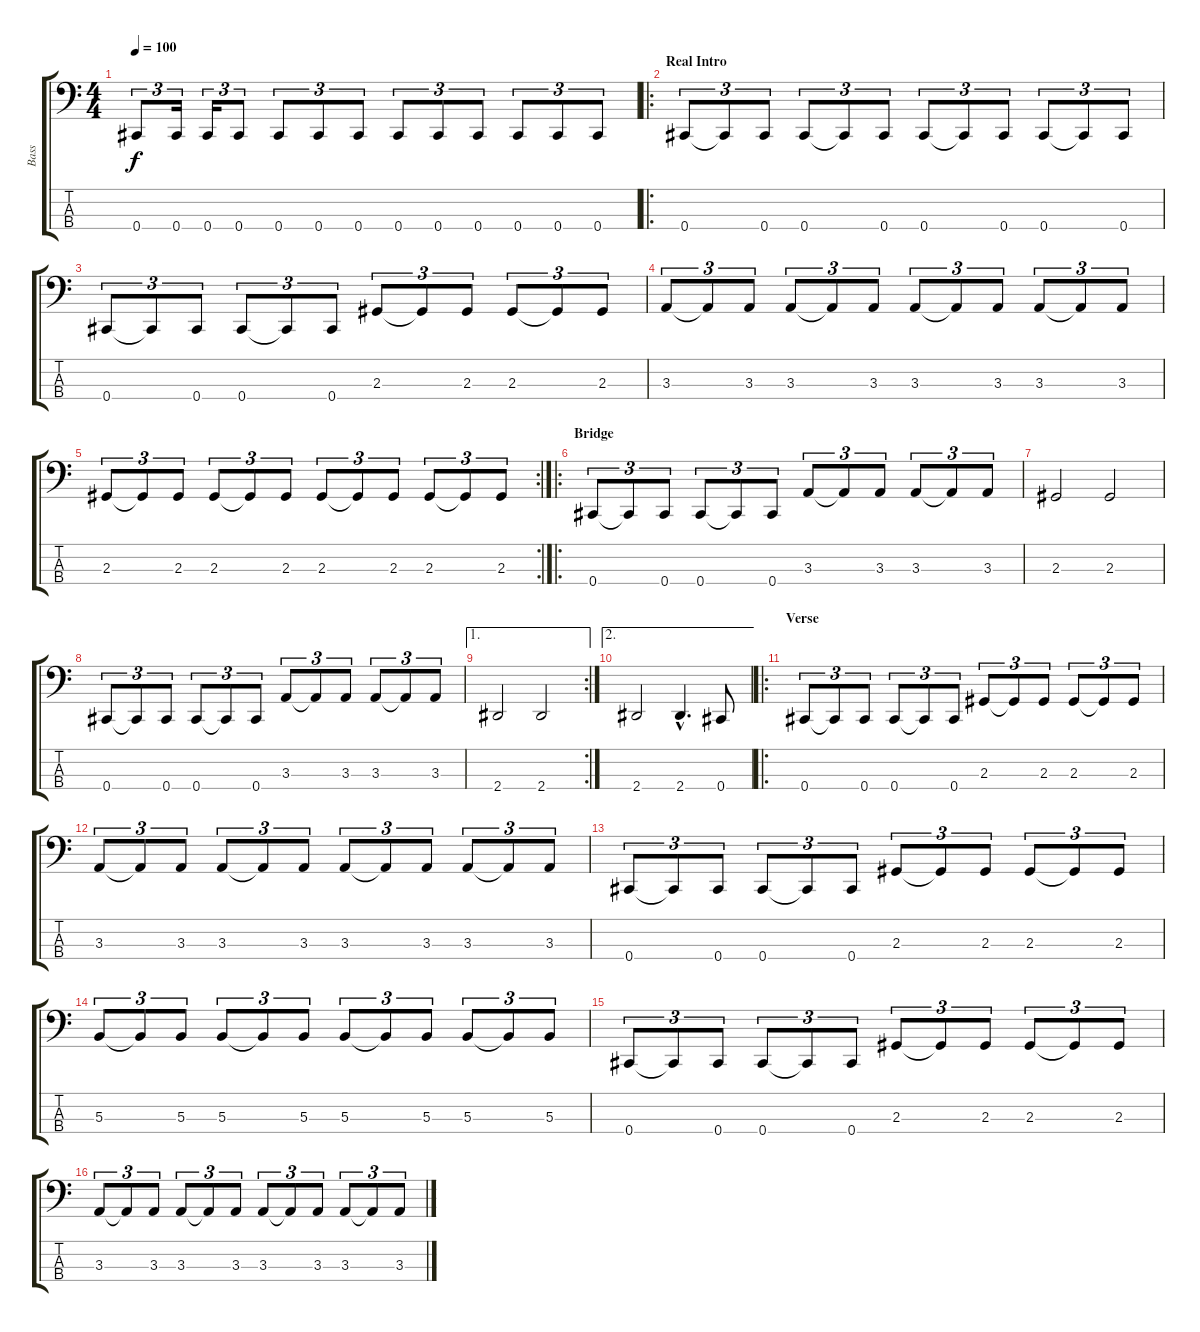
\track ("Bass" "Bass") {instrument electricbasspick}
\staff {score tabs}
\tuning (E2 B1 Gb1 Db1) {hide}
\ts (4 4)
\tempo 100
\clef f4
\ks c
0.4.8{tu (3 2) dy f} 0.4.16{tu (3 2)} 0.4.16{tu (3 2)} 0.4.8{tu (3 2)} 0.4.8{tu (3 2)} 0.4.8{tu (3 2)} 0.4.8{tu (3 2)} 0.4.8{tu (3 2)} 0.4.8{tu (3 2)} 0.4.8{tu (3 2)} 0.4.8{tu (3 2)} 0.4.8{tu (3 2)} 0.4.8{tu (3 2)} |
\ro
\section ("" "Real Intro")
0.4.8{tu (3 2)} 0.4{t}.8{tu (3 2)} 0.4.8{tu (3 2)} 0.4.8{tu (3 2)} 0.4{t}.8{tu (3 2)} 0.4.8{tu (3 2)} 0.4.8{tu (3 2)} 0.4{t}.8{tu (3 2)} 0.4.8{tu (3 2)} 0.4.8{tu (3 2)} 0.4{t}.8{tu (3 2)} 0.4.8{tu (3 2)} |
0.4.8{tu (3 2)} 0.4{t}.8{tu (3 2)} 0.4.8{tu (3 2)} 0.4.8{tu (3 2)} 0.4{t}.8{tu (3 2)} 0.4.8{tu (3 2)} 2.3.8{tu (3 2)} 2.3{t}.8{tu (3 2)} 2.3.8{tu (3 2)} 2.3.8{tu (3 2)} 2.3{t}.8{tu (3 2)} 2.3.8{tu (3 2)} |
3.3.8{tu (3 2)} 3.3{t}.8{tu (3 2)} 3.3.8{tu (3 2)} 3.3.8{tu (3 2)} 3.3{t}.8{tu (3 2)} 3.3.8{tu (3 2)} 3.3.8{tu (3 2)} 3.3{t}.8{tu (3 2)} 3.3.8{tu (3 2)} 3.3.8{tu (3 2)} 3.3{t}.8{tu (3 2)} 3.3.8{tu (3 2)} |
\rc 2
2.3.8{tu (3 2)} 2.3{t}.8{tu (3 2)} 2.3.8{tu (3 2)} 2.3.8{tu (3 2)} 2.3{t}.8{tu (3 2)} 2.3.8{tu (3 2)} 2.3.8{tu (3 2)} 2.3{t}.8{tu (3 2)} 2.3.8{tu (3 2)} 2.3.8{tu (3 2)} 2.3{t}.8{tu (3 2)} 2.3.8{tu (3 2)} |
\ro
\section ("" "Bridge")
0.4.8{tu (3 2)} 0.4{t}.8{tu (3 2)} 0.4.8{tu (3 2)} 0.4.8{tu (3 2)} 0.4{t}.8{tu (3 2)} 0.4.8{tu (3 2)} 3.3.8{tu (3 2)} 3.3{t}.8{tu (3 2)} 3.3.8{tu (3 2)} 3.3.8{tu (3 2)} 3.3{t}.8{tu (3 2)} 3.3.8{tu (3 2)} |
2.3.2 2.3.2 |
0.4.8{tu (3 2)} 0.4{t}.8{tu (3 2)} 0.4.8{tu (3 2)} 0.4.8{tu (3 2)} 0.4{t}.8{tu (3 2)} 0.4.8{tu (3 2)} 3.3.8{tu (3 2)} 3.3{t}.8{tu (3 2)} 3.3.8{tu (3 2)} 3.3.8{tu (3 2)} 3.3{t}.8{tu (3 2)} 3.3.8{tu (3 2)} |
\ae 1
\rc 2
2.4.2 2.4.2 |
\ae 2
2.4.2 2.4{hac}.4{d} 0.4.8 |
\ro
\section ("" "Verse")
0.4.8{tu (3 2)} 0.4{t}.8{tu (3 2)} 0.4.8{tu (3 2)} 0.4.8{tu (3 2)} 0.4{t}.8{tu (3 2)} 0.4.8{tu (3 2)} 2.3.8{tu (3 2)} 2.3{t}.8{tu (3 2)} 2.3.8{tu (3 2)} 2.3.8{tu (3 2)} 2.3{t}.8{tu (3 2)} 2.3.8{tu (3 2)} |
3.3.8{tu (3 2)} 3.3{t}.8{tu (3 2)} 3.3.8{tu (3 2)} 3.3.8{tu (3 2)} 3.3{t}.8{tu (3 2)} 3.3.8{tu (3 2)} 3.3.8{tu (3 2)} 3.3{t}.8{tu (3 2)} 3.3.8{tu (3 2)} 3.3.8{tu (3 2)} 3.3{t}.8{tu (3 2)} 3.3.8{tu (3 2)} |
0.4.8{tu (3 2)} 0.4{t}.8{tu (3 2)} 0.4.8{tu (3 2)} 0.4.8{tu (3 2)} 0.4{t}.8{tu (3 2)} 0.4.8{tu (3 2)} 2.3.8{tu (3 2)} 2.3{t}.8{tu (3 2)} 2.3.8{tu (3 2)} 2.3.8{tu (3 2)} 2.3{t}.8{tu (3 2)} 2.3.8{tu (3 2)} |
5.3.8{tu (3 2)} 5.3{t}.8{tu (3 2)} 5.3.8{tu (3 2)} 5.3.8{tu (3 2)} 5.3{t}.8{tu (3 2)} 5.3.8{tu (3 2)} 5.3.8{tu (3 2)} 5.3{t}.8{tu (3 2)} 5.3.8{tu (3 2)} 5.3.8{tu (3 2)} 5.3{t}.8{tu (3 2)} 5.3.8{tu (3 2)} |
0.4.8{tu (3 2)} 0.4{t}.8{tu (3 2)} 0.4.8{tu (3 2)} 0.4.8{tu (3 2)} 0.4{t}.8{tu (3 2)} 0.4.8{tu (3 2)} 2.3.8{tu (3 2)} 2.3{t}.8{tu (3 2)} 2.3.8{tu (3 2)} 2.3.8{tu (3 2)} 2.3{t}.8{tu (3 2)} 2.3.8{tu (3 2)} |
3.3.8{tu (3 2)} 3.3{t}.8{tu (3 2)} 3.3.8{tu (3 2)} 3.3.8{tu (3 2)} 3.3{t}.8{tu (3 2)} 3.3.8{tu (3 2)} 3.3.8{tu (3 2)} 3.3{t}.8{tu (3 2)} 3.3.8{tu (3 2)} 3.3.8{tu (3 2)} 3.3{t}.8{tu (3 2)} 3.3.8{tu (3 2)}
